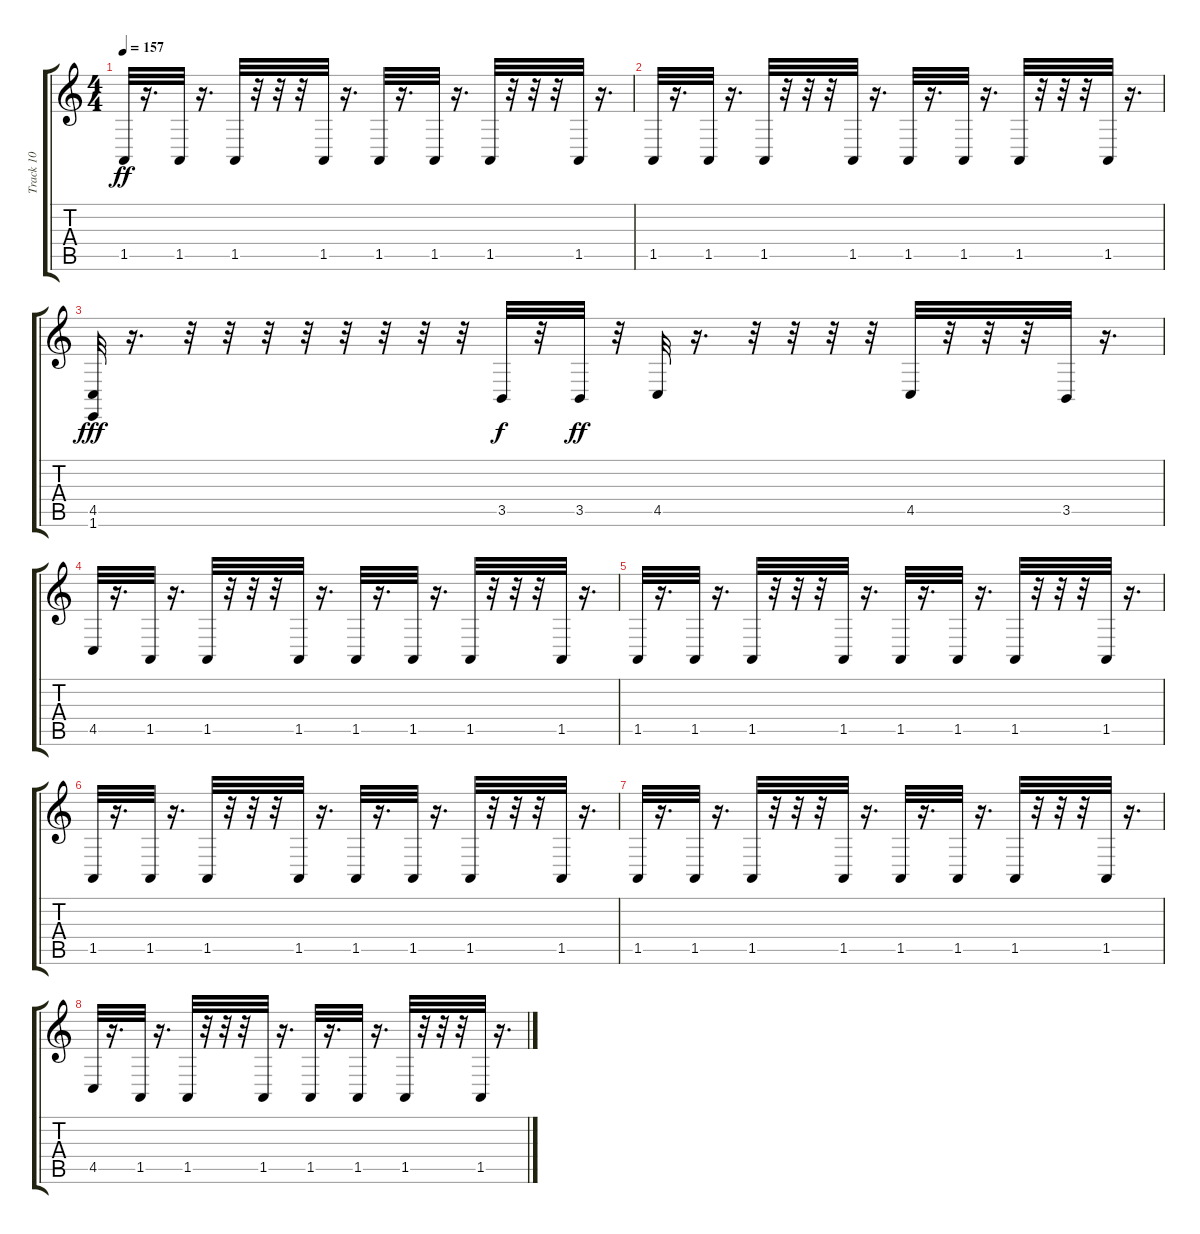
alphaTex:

\track ("Track 10" "Track 10") {instrument celesta}
\staff {score tabs}
\tuning (Eb4 Bb3 Gb3 Db3 Ab2 Eb2) {hide}
\ts (4 4)
\tempo 157
\clef g2
\ks c
1.5.32{dy ff} r.16{d} 1.5.32 r.16{d} 1.5.32 r.32 r.32 r.32 1.5.32 r.16{d} 1.5.32 r.16{d} 1.5.32 r.16{d} 1.5.32 r.32 r.32 r.32 1.5.32 r.16{d} |
1.5.32 r.16{d} 1.5.32 r.16{d} 1.5.32 r.32 r.32 r.32 1.5.32 r.16{d} 1.5.32 r.16{d} 1.5.32 r.16{d} 1.5.32 r.32 r.32 r.32 1.5.32 r.16{d} |
(4.5 1.6).32{dy fff} r.16{d} r.32 r.32 r.32 r.32 r.32 r.32 r.32 r.32 3.5.32{dy f} r.32 3.5.32{dy ff} r.32 4.5.32 r.16{d} r.32 r.32 r.32 r.32 4.5.32 r.32 r.32 r.32 3.5.32 r.16{d} |
4.5.32 r.16{d} 1.5.32 r.16{d} 1.5.32 r.32 r.32 r.32 1.5.32 r.16{d} 1.5.32 r.16{d} 1.5.32 r.16{d} 1.5.32 r.32 r.32 r.32 1.5.32 r.16{d} |
1.5.32 r.16{d} 1.5.32 r.16{d} 1.5.32 r.32 r.32 r.32 1.5.32 r.16{d} 1.5.32 r.16{d} 1.5.32 r.16{d} 1.5.32 r.32 r.32 r.32 1.5.32 r.16{d} |
1.5.32 r.16{d} 1.5.32 r.16{d} 1.5.32 r.32 r.32 r.32 1.5.32 r.16{d} 1.5.32 r.16{d} 1.5.32 r.16{d} 1.5.32 r.32 r.32 r.32 1.5.32 r.16{d} |
1.5.32 r.16{d} 1.5.32 r.16{d} 1.5.32 r.32 r.32 r.32 1.5.32 r.16{d} 1.5.32 r.16{d} 1.5.32 r.16{d} 1.5.32 r.32 r.32 r.32 1.5.32 r.16{d} |
4.5.32 r.16{d} 1.5.32 r.16{d} 1.5.32 r.32 r.32 r.32 1.5.32 r.16{d} 1.5.32 r.16{d} 1.5.32 r.16{d} 1.5.32 r.32 r.32 r.32 1.5.32 r.16{d}
